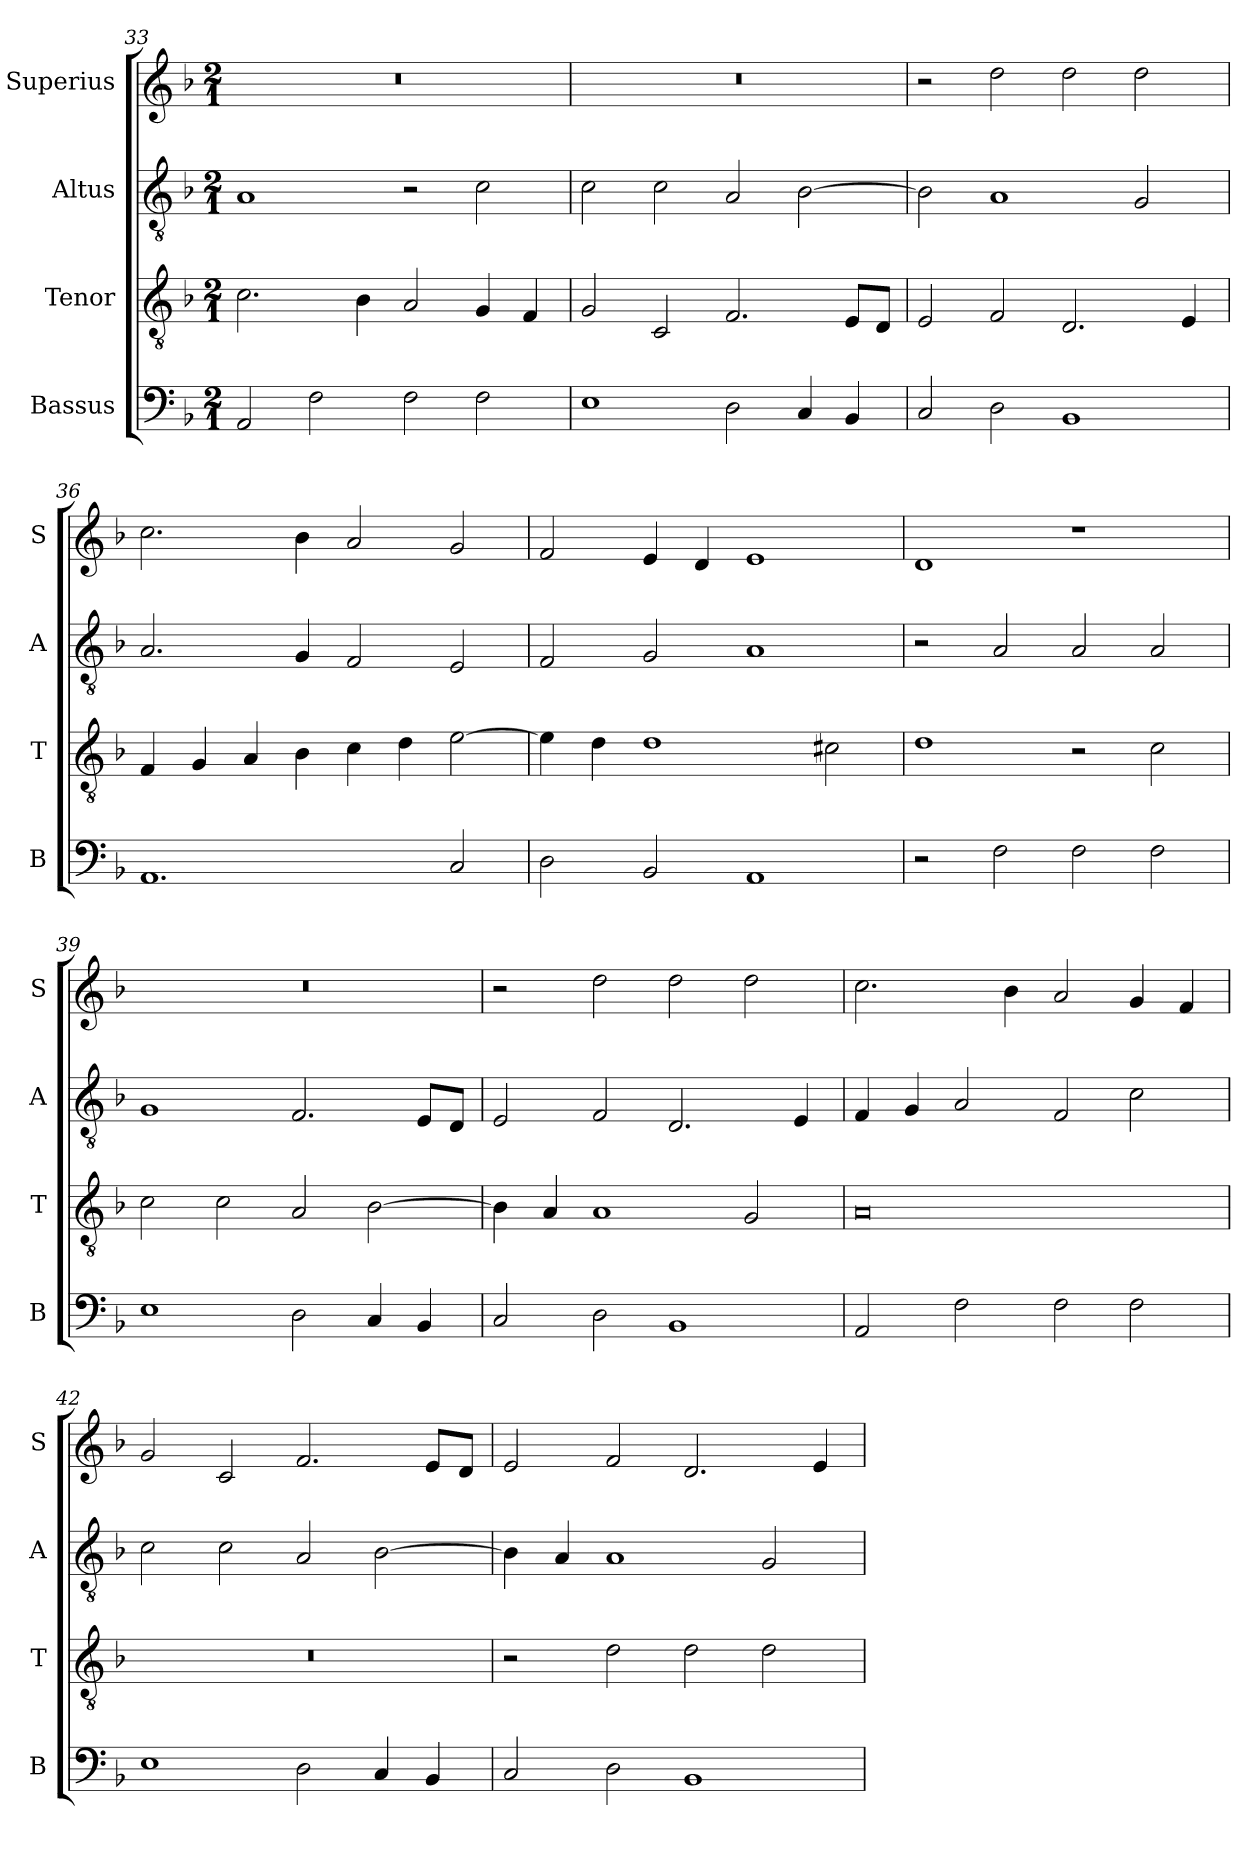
**kern	**kern	**kern	**kern
*part4	*part3	*part2	*part1
*staff4	*staff3	*staff2	*staff1
*I"Bassus	*I"Tenor	*I"Altus	*I"Superius
*I'B	*I'T	*I'A	*I'S
*clefF4	*clefGv2	*clefGv2	*clefG2
*k[b-]	*k[b-]	*k[b-]	*k[b-]
*F:	*F:	*F:	*F:
*M2/1	*M2/1	*M2/1	*M2/1
=33	=33	=33	=33
2AA	2.c	1A	0r
2F	.	.	.
.	4B-	.	.
2F	2A	2r	.
2F	4G	2c	.
.	4F	.	.
=34	=34	=34	=34
1E	2G	2c	0r
.	2C	2c	.
2D	2.F	2A	.
4C	.	[2B-	.
4BB-	8EL	.	.
.	8DJ	.	.
=35	=35	=35	=35
2C	2E	2B-]	2r
2D	2F	1A	2dd
1BB-	2.D	.	2dd
.	.	2G	2dd
.	4E	.	.
=36	=36	=36	=36
1.AA	4F	2.A	2.cc
.	4G	.	.
.	4A	.	.
.	4B-	4G	4b-
.	4c	2F	2a
.	4d	.	.
2C	[2e	2E	2g
=37	=37	=37	=37
2D	4e]	2F	2f
.	4d	.	.
2BB-	1d	2G	4e
.	.	.	4d
1AA	.	1A	1e
.	2c#X	.	.
=38	=38	=38	=38
2r	1d	2r	1d
2F	.	2A	.
2F	2r	2A	1r
2F	2c	2A	.
=39	=39	=39	=39
1E	2c	1G	0r
.	2c	.	.
2D	2A	2.F	.
4C	[2B-	.	.
4BB-	.	8EL	.
.	.	8DJ	.
=40	=40	=40	=40
2C	4B-]	2E	2r
.	4A	.	.
2D	1A	2F	2dd
1BB-	.	2.D	2dd
.	2G	.	2dd
.	.	4E	.
=41	=41	=41	=41
2AA	0A	4F	2.cc
.	.	4G	.
2F	.	2A	.
.	.	.	4b-
2F	.	2F	2a
2F	.	2c	4g
.	.	.	4f
=42	=42	=42	=42
1E	0r	2c	2g
.	.	2c	2c
2D	.	2A	2.f
4C	.	[2B-	.
4BB-	.	.	8eL
.	.	.	8dJ
=43	=43	=43	=43
2C	2r	4B-]	2e
.	.	4A	.
2D	2d	1A	2f
1BB-	2d	.	2.d
.	2d	2G	.
.	.	.	4e
=	=	=	=
*-	*-	*-	*-
